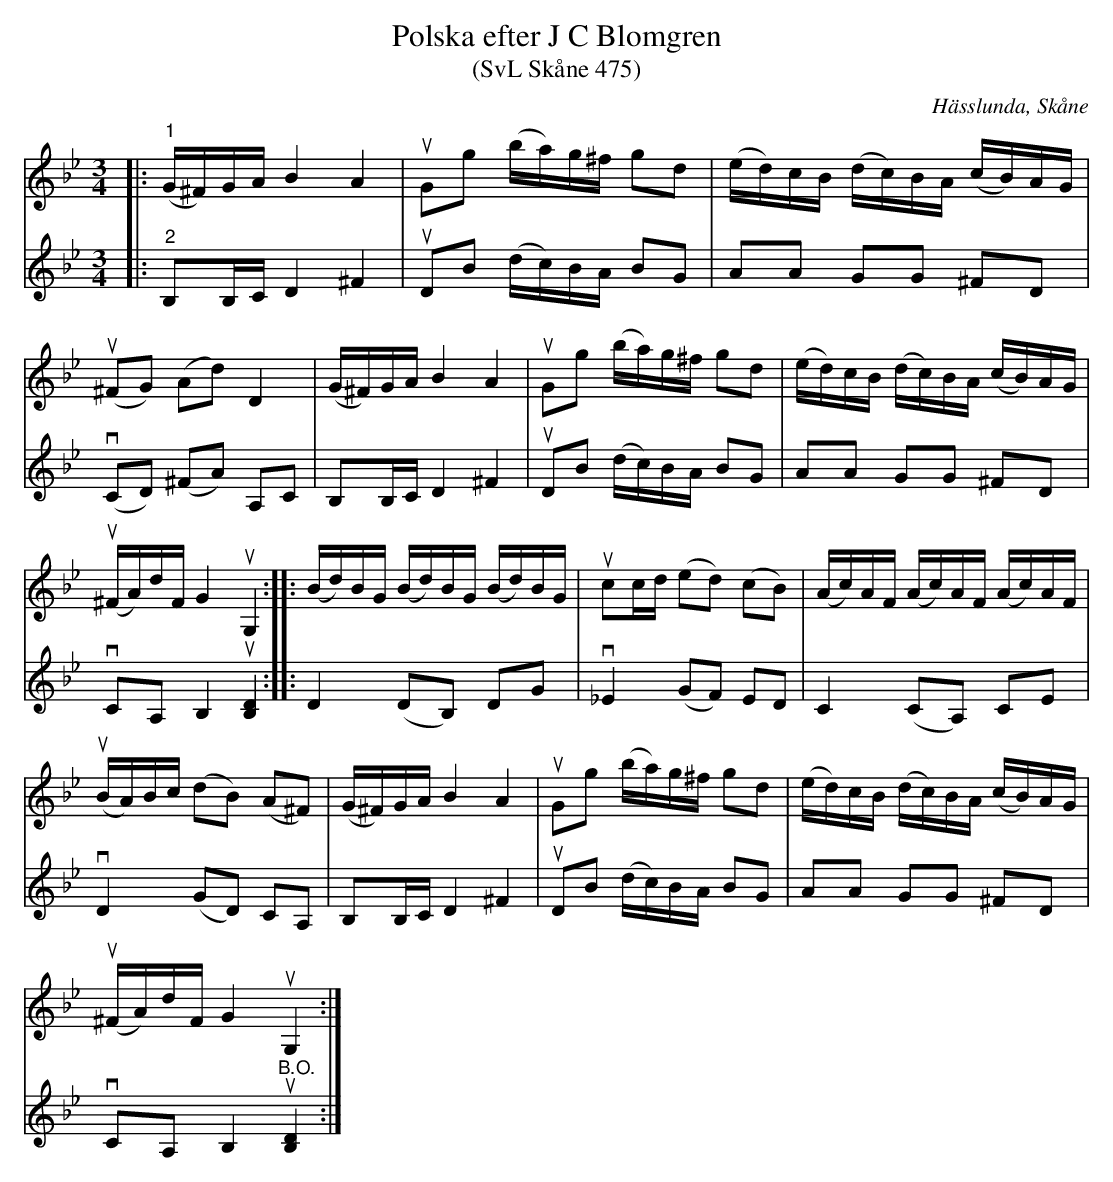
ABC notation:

X:1
T:Polska efter J C Blomgren
T:(SvL Skåne 475)
O:Hässlunda, Skåne
L:1/16
M:3/4
K:Bb
V:1
|:"^1" (G^F)GA B4 A4 |u G2g2 (ba)g^f g2d2 | (ed)cB (dc)BA (cB)AG |
u (^F2G2) (A2d2) D4 | (G^F)GA B4 A4 |u G2g2 (ba)g^f g2d2 | (ed)cB (dc)BA (cB)AG |
u (^FA)dF G4u G,4 :: (Bd)BG (Bd)BG (Bd)BG |u c2cd (e2d2) (c2B2) | (Ac)AF (Ac)AF (Ac)AF |
u (BA)Bc (d2B2) (A2^F2) | (G^F)GA B4 A4 |u G2g2 (ba)g^f g2d2 | (ed)cB (dc)BA (cB)AG |
u (^FA)dF G4u G,4 :|
V:2
|:"^2" B,2B,C D4 ^F4 |u D2B2 (dc)BA B2G2 | A2A2 G2G2 ^F2D2 |v (C2D2) (^F2A2) A,2C2 |
B,2B,C D4 ^F4 |u D2B2 (dc)BA B2G2 | A2A2 G2G2 ^F2D2 |v C2A,2 B,4u [B,D]4 ::
D4 (D2B,2) D2G2 |v _E4 (G2F2) E2D2 | C4 (C2A,2) C2E2 |v D4 (G2D2) C2A,2 | B,2B,C D4 ^F4 |
u D2B2 (dc)BA B2G2 | A2A2 G2G2 ^F2D2 |v C2A,2 B,4"^B.O."u [B,D]4 :|
